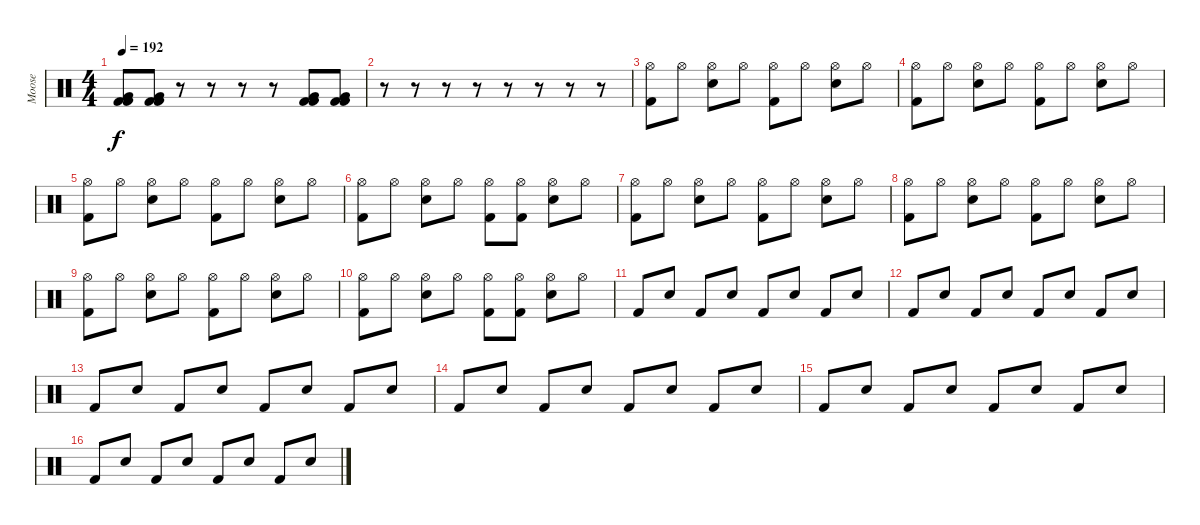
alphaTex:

\track ("Moose" "Moose") {instrument percussion}
\staff {score}
\articulation defaults
\ts (4 4)
\tempo 192
\clef neutral
\ks c
("Very Low Tom (hit)" "Kick (hit) 2" "Kick (hit) 2").8{dy f} ("Very Low Tom (hit)" "Kick (hit) 2" "Kick (hit) 2").8 r.8 r.8 r.8 r.8 ("Very Low Tom (hit)" "Kick (hit) 2" "Kick (hit) 2").8 ("Very Low Tom (hit)" "Kick (hit) 2" "Kick (hit) 2").8 |
r.8 r.8 r.8 r.8 r.8 r.8 r.8 r.8 |
("Hi-Hat (open)" "Kick (hit) 2").8 "Hi-Hat (open)".8 ("Hi-Hat (open)" "Electric Snare (hit)").8 "Hi-Hat (open)".8 ("Hi-Hat (open)" "Kick (hit) 2").8 "Hi-Hat (open)".8 ("Hi-Hat (open)" "Electric Snare (hit)").8 "Hi-Hat (open)".8 |
("Hi-Hat (open)" "Kick (hit) 2").8 "Hi-Hat (open)".8 ("Hi-Hat (open)" "Electric Snare (hit)").8 "Hi-Hat (open)".8 ("Hi-Hat (open)" "Kick (hit) 2").8 "Hi-Hat (open)".8 ("Hi-Hat (open)" "Electric Snare (hit)").8 "Hi-Hat (open)".8 |
("Hi-Hat (open)" "Kick (hit) 2").8 "Hi-Hat (open)".8 ("Hi-Hat (open)" "Electric Snare (hit)").8 "Hi-Hat (open)".8 ("Hi-Hat (open)" "Kick (hit) 2").8 "Hi-Hat (open)".8 ("Hi-Hat (open)" "Electric Snare (hit)").8 "Hi-Hat (open)".8 |
("Hi-Hat (open)" "Kick (hit) 2").8 "Hi-Hat (open)".8 ("Hi-Hat (open)" "Electric Snare (hit)").8 "Hi-Hat (open)".8 ("Hi-Hat (open)" "Kick (hit) 2").8 ("Hi-Hat (open)" "Kick (hit) 2").8 ("Hi-Hat (open)" "Electric Snare (hit)").8 "Hi-Hat (open)".8 |
("Hi-Hat (open)" "Kick (hit) 2").8 "Hi-Hat (open)".8 ("Hi-Hat (open)" "Electric Snare (hit)").8 "Hi-Hat (open)".8 ("Hi-Hat (open)" "Kick (hit) 2").8 "Hi-Hat (open)".8 ("Hi-Hat (open)" "Electric Snare (hit)").8 "Hi-Hat (open)".8 |
("Hi-Hat (open)" "Kick (hit) 2").8 "Hi-Hat (open)".8 ("Hi-Hat (open)" "Electric Snare (hit)").8 "Hi-Hat (open)".8 ("Hi-Hat (open)" "Kick (hit) 2").8 "Hi-Hat (open)".8 ("Hi-Hat (open)" "Electric Snare (hit)").8 "Hi-Hat (open)".8 |
("Hi-Hat (open)" "Kick (hit) 2").8 "Hi-Hat (open)".8 ("Hi-Hat (open)" "Electric Snare (hit)").8 "Hi-Hat (open)".8 ("Hi-Hat (open)" "Kick (hit) 2").8 "Hi-Hat (open)".8 ("Hi-Hat (open)" "Electric Snare (hit)").8 "Hi-Hat (open)".8 |
("Hi-Hat (open)" "Kick (hit) 2").8 "Hi-Hat (open)".8 ("Hi-Hat (open)" "Electric Snare (hit)").8 "Hi-Hat (open)".8 ("Hi-Hat (open)" "Kick (hit) 2").8 ("Hi-Hat (open)" "Kick (hit) 2").8 ("Hi-Hat (open)" "Electric Snare (hit)").8 "Hi-Hat (open)".8 |
"Kick (hit) 2".8 "Electric Snare (hit)".8 "Kick (hit) 2".8 "Electric Snare (hit)".8 "Kick (hit) 2".8 "Electric Snare (hit)".8 "Kick (hit) 2".8 "Electric Snare (hit)".8 |
"Kick (hit) 2".8 "Electric Snare (hit)".8 "Kick (hit) 2".8 "Electric Snare (hit)".8 "Kick (hit) 2".8 "Electric Snare (hit)".8 "Kick (hit) 2".8 "Electric Snare (hit)".8 |
"Kick (hit) 2".8 "Electric Snare (hit)".8 "Kick (hit) 2".8 "Electric Snare (hit)".8 "Kick (hit) 2".8 "Electric Snare (hit)".8 "Kick (hit) 2".8 "Electric Snare (hit)".8 |
"Kick (hit) 2".8 "Electric Snare (hit)".8 "Kick (hit) 2".8 "Electric Snare (hit)".8 "Kick (hit) 2".8 "Electric Snare (hit)".8 "Kick (hit) 2".8 "Electric Snare (hit)".8 |
"Kick (hit) 2".8 "Electric Snare (hit)".8 "Kick (hit) 2".8 "Electric Snare (hit)".8 "Kick (hit) 2".8 "Electric Snare (hit)".8 "Kick (hit) 2".8 "Electric Snare (hit)".8 |
"Kick (hit) 2".8 "Electric Snare (hit)".8 "Kick (hit) 2".8 "Electric Snare (hit)".8 "Kick (hit) 2".8 "Electric Snare (hit)".8 "Kick (hit) 2".8 "Electric Snare (hit)".8
